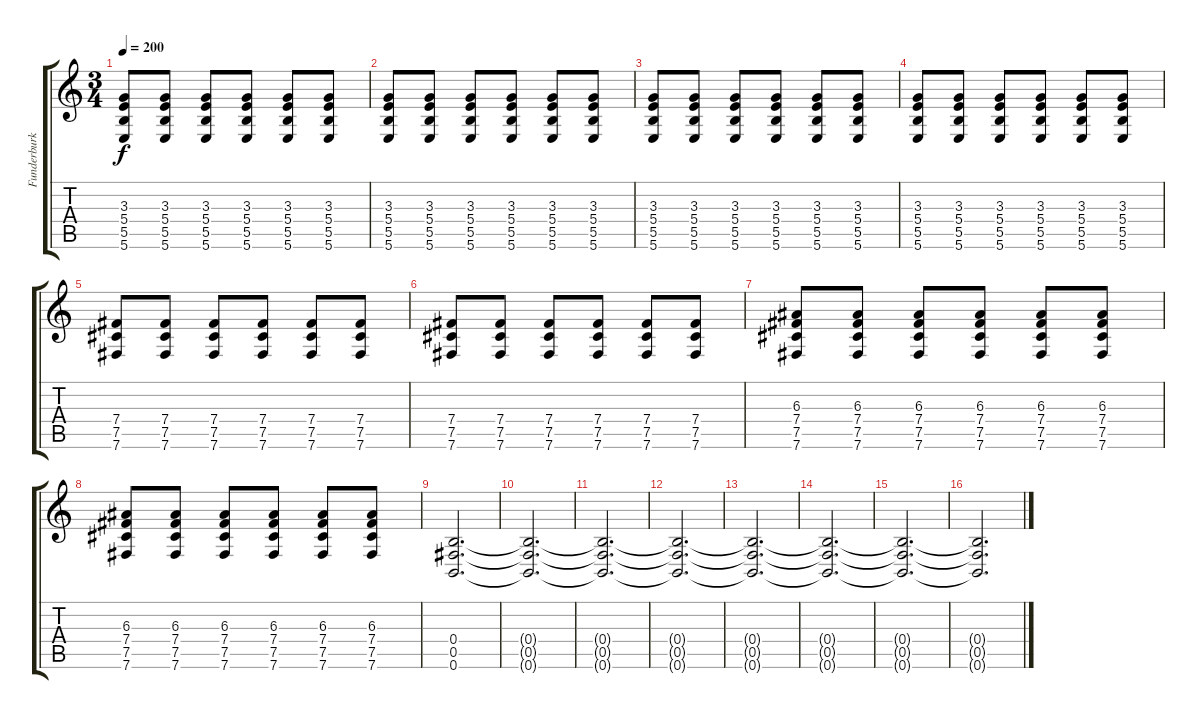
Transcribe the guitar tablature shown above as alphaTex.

\track ("Funderburk Rhythm " "Funderburk") {instrument overdrivenguitar}
\staff {score tabs}
\tuning (Db4 Ab3 E3 B2 Gb2 B1) {hide}
\ts (3 4)
\tempo 200
\clef g2
\ks c
(3.3 5.4 5.5 5.6).8{dy f} (3.3 5.4 5.5 5.6).8 (3.3 5.4 5.5 5.6).8 (3.3 5.4 5.5 5.6).8 (3.3 5.4 5.5 5.6).8 (3.3 5.4 5.5 5.6).8 |
(3.3 5.4 5.5 5.6).8 (3.3 5.4 5.5 5.6).8 (3.3 5.4 5.5 5.6).8 (3.3 5.4 5.5 5.6).8 (3.3 5.4 5.5 5.6).8 (3.3 5.4 5.5 5.6).8 |
(3.3 5.4 5.5 5.6).8 (3.3 5.4 5.5 5.6).8 (3.3 5.4 5.5 5.6).8 (3.3 5.4 5.5 5.6).8 (3.3 5.4 5.5 5.6).8 (3.3 5.4 5.5 5.6).8 |
(3.3 5.4 5.5 5.6).8 (3.3 5.4 5.5 5.6).8 (3.3 5.4 5.5 5.6).8 (3.3 5.4 5.5 5.6).8 (3.3 5.4 5.5 5.6).8 (3.3 5.4 5.5 5.6).8 |
(7.4 7.5 7.6).8 (7.4 7.5 7.6).8 (7.4 7.5 7.6).8 (7.4 7.5 7.6).8 (7.4 7.5 7.6).8 (7.4 7.5 7.6).8 |
(7.4 7.5 7.6).8 (7.4 7.5 7.6).8 (7.4 7.5 7.6).8 (7.4 7.5 7.6).8 (7.4 7.5 7.6).8 (7.4 7.5 7.6).8 |
(6.3 7.4 7.5 7.6).8 (6.3 7.4 7.5 7.6).8 (6.3 7.4 7.5 7.6).8 (6.3 7.4 7.5 7.6).8 (6.3 7.4 7.5 7.6).8 (6.3 7.4 7.5 7.6).8 |
(6.3 7.4 7.5 7.6).8 (6.3 7.4 7.5 7.6).8 (6.3 7.4 7.5 7.6).8 (6.3 7.4 7.5 7.6).8 (6.3 7.4 7.5 7.6).8 (6.3 7.4 7.5 7.6).8 |
(0.4 0.5 0.6).2{d} |
(0.4{t} 0.5{t} 0.6{t}).2{d} |
(0.4{t} 0.5{t} 0.6{t}).2{d} |
(0.4{t} 0.5{t} 0.6{t}).2{d} |
(0.4{t} 0.5{t} 0.6{t}).2{d} |
(0.4{t} 0.5{t} 0.6{t}).2{d} |
(0.4{t} 0.5{t} 0.6{t}).2{d} |
(0.4{t} 0.5{t} 0.6{t}).2{d}
